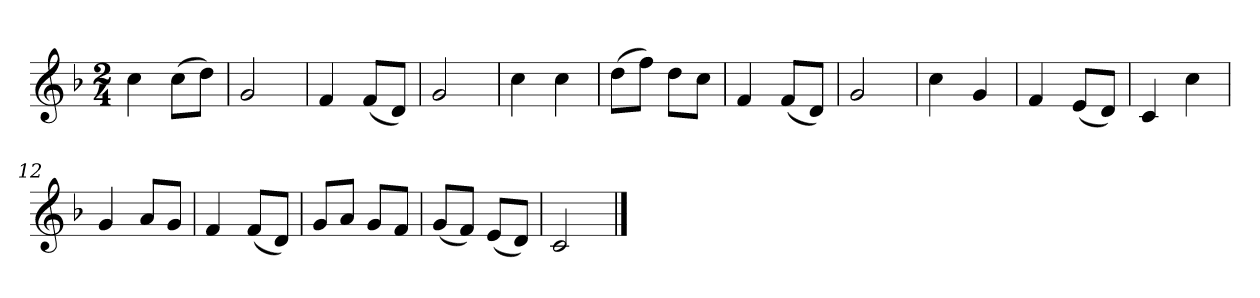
**kern
*part1
*staff1
*k[b-]
*M2/4
=1
4cc
(8ccL
8ddJ)
=2
2g
=3
4f
(8fL
8dJ)
=4
2g
=5
4cc
4cc
=6
(8ddL
8ffJ)
8ddL
8ccJ
=7
4f
(8fL
8dJ)
=8
2g
=9
4cc
4g
=10
4f
(8eL
8dJ)
=11
4c
4cc
=12
4g
8aL
8gJ
=13
4f
(8fL
8dJ)
=14
8gL
8aJ
8gL
8fJ
=15
(8gL
8fJ)
(8eL
8dJ)
=16
2c
==
*-
